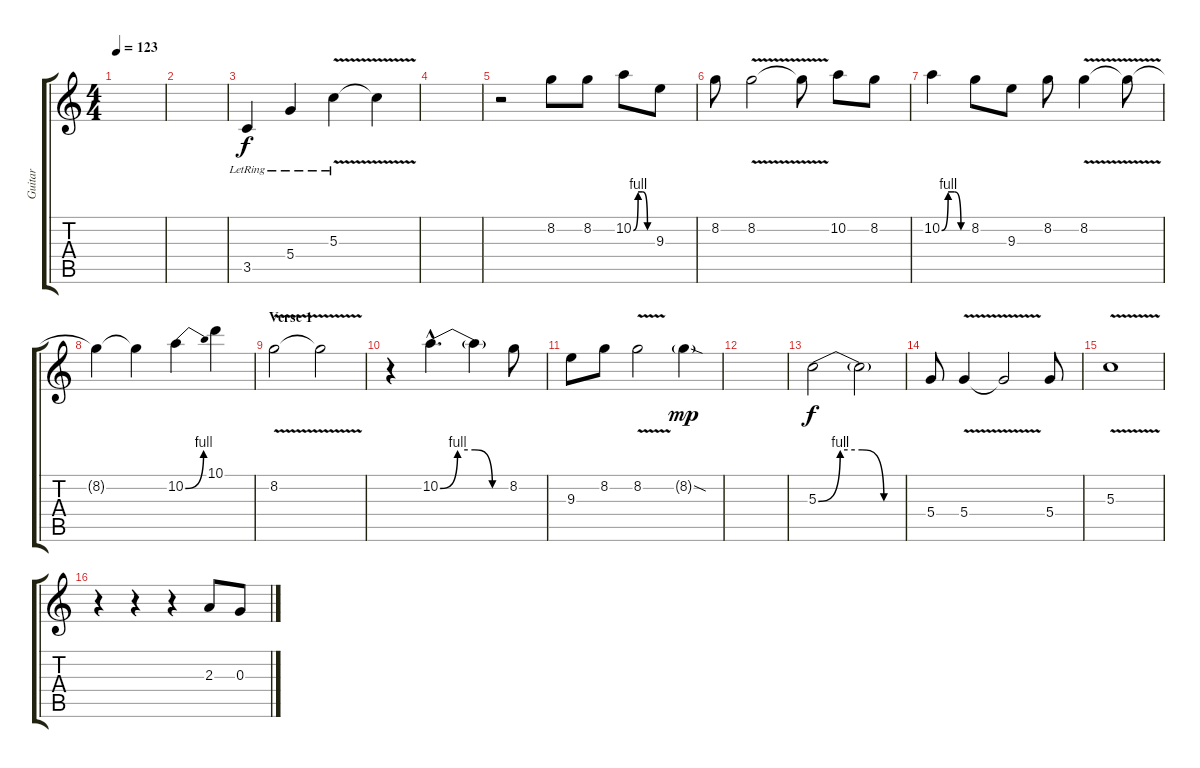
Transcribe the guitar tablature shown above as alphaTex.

\track ("Guitar" "Guitar") {instrument overdrivenguitar}
\staff {score tabs}
\tuning (E4 B3 G3 D3 A2 E2) {hide}
\ts (4 4)
\tempo 123
\clef g2
\ks c
|
|
3.5{lr}.4{instrument distortionguitar} 5.4{lr}.4 5.3{v lr}.4 5.3{t}.4 |
|
r.2{instrument overdrivenguitar} 8.2.8 8.2.8 10.2{be (custom 0 0 15 4 30 4 45 0 60 0)}.8 9.3.8 |
8.2.8 8.2{v}.2 8.2{t}.8 10.2.8 8.2.8 |
10.2{be (custom 0 0 15 4 30 4 45 0 60 0)}.4 8.2.8 9.3.8 8.2.8 8.2{v}.4 8.2{t}.8 |
8.2{t}.4 8.2{t}.4 10.2{be (bend 0 0 60 4)}.4 10.1.4 |
\section ("" "Verse 1")
8.2{v}.2 8.2{t}.2 |
r.4 10.2{be (custom 0 0 15 4 30 4 45 0 60 0) hac}.4{d} 10.2{t}.4 8.2.8 |
9.3.8 8.2.8 8.2{v}.2 8.2{sod g}.4{dy mp} |
|
5.3{be (custom 0 0 15 4 30 4 45 0 60 0)}.2{dy f} 5.3{t}.2 |
5.4.8 5.4{v}.4 5.4{t}.2 5.4.8 |
5.3{v}.1 |
r.4 r.4 r.4 2.3.8 0.3.8
